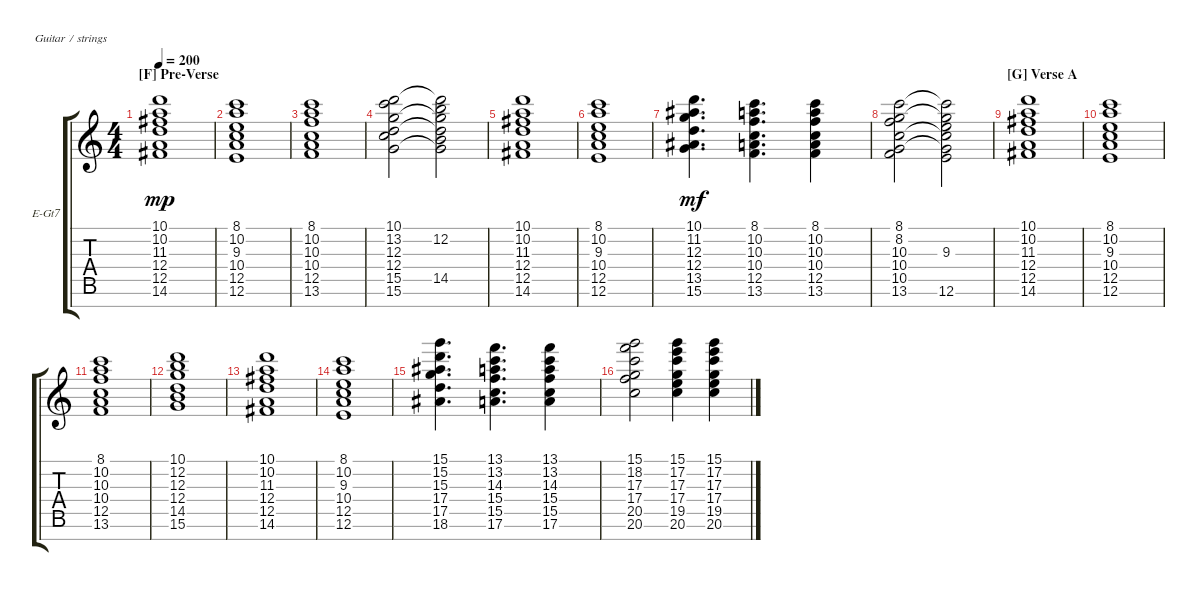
\defaultSystemsLayout 4
\bracketExtendMode groupsimilarinstruments
\firstSystemTrackNameOrientation horizontal
\otherSystemsTrackNameOrientation horizontal
\track ("Synth/chords" "E-Gt7") {instrument stringensemble1}
\staff {score tabs}
\tuning (E4 B3 G3 D3 A2 E2 B1)
\displaytranspose 12
\ts (4 4)
\section ("F" "Pre-Verse")
\tempo 200
\clef g2
\scale
0.333333
\ks c
(10.1 10.2 11.3 12.4 12.5 14.6).1{dy mp} |
\scale
0.333333 (8.1 10.2 9.3 10.4 12.5 12.6).1 |
(8.1 10.2 10.3 10.4 12.5 13.6).1 |
(10.1 13.2 12.3 12.4 15.5 15.6).2 (14.5 12.2 10.1{t} 12.3{t} 12.4{t} 15.6{t}).2 |
(10.1 10.2 11.3 12.4 12.5 14.6).1 |
(8.1 10.2 9.3 10.4 12.5 12.6).1 |
(10.1 11.2 12.3 15.6 13.5 12.4).4{d dy mf} (10.2 10.3 8.1 10.4 12.5 13.6).4{d} (10.2 10.3 8.1 10.4 12.5 13.6).4 |
(8.1 8.2 10.3 10.4 10.5 13.6).2 (9.3 8.2{t} 8.1{t} 10.4{t} 10.5{t} 12.6).2 |
\section ("G" "Verse A")
(10.1 10.2 11.3 14.6 12.5 12.4).1 |
(8.1 10.2 9.3 10.4 12.5 12.6).1 |
(8.1 10.2 10.3 10.4 12.5 13.6).1 |
(10.1 12.2 12.3 12.4 14.5 15.6).1 |
(10.1 10.2 11.3 14.6 12.5 12.4).1 |
(8.1 10.2 9.3 10.4 12.5 12.6).1 |
(15.1 15.2 15.3 17.4 17.5 18.6).4{d} (13.2 13.1 14.3 15.4 15.5 17.6).4{d} (13.1 13.2 14.3 15.4 15.5 17.6).4 |
(15.1 18.2 17.3 17.4 20.5 20.6).2 (17.2 19.5 20.6 17.4 17.3 15.1).4 (17.2 19.5 20.6 17.4 17.3 15.1).4
